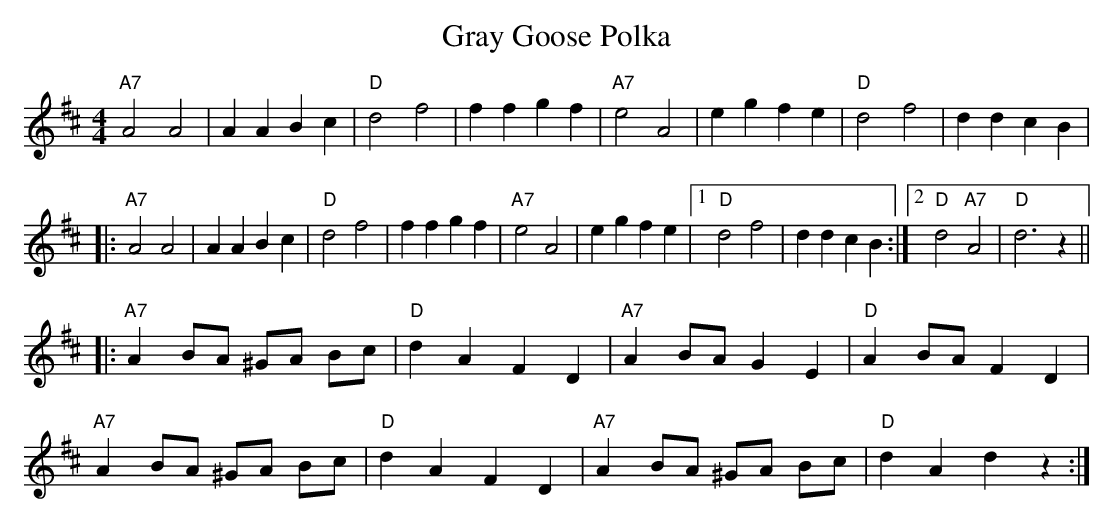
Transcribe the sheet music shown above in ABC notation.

X:1
T:Gray Goose Polka
M:4/4
L:1/4
K:D
   "A7"A2 A2 | AABc | "D"d2 f2 | ffgf | "A7"e2 A2 | egfe | "D"d2 f2 | ddcB |
|: "A7"A2 A2 | AABc | "D"d2 f2 | ffgf | "A7"e2 A2 | egfe \
 |1 "D"d2 f2 | ddcB :|2 "D"d2 "A7"A2 | "D"d3z ||
|: "A7"A B/A/ ^G/A/ B/c/ | "D"dAFD | "A7"A B/A/ G E |  "D"A B/A/ F D |
   "A7"A B/A/ ^G/A/ B/c/ | "D"dAFD | "A7"A B/A/ ^G/A/ B/c/ | "D"dAdz :|
